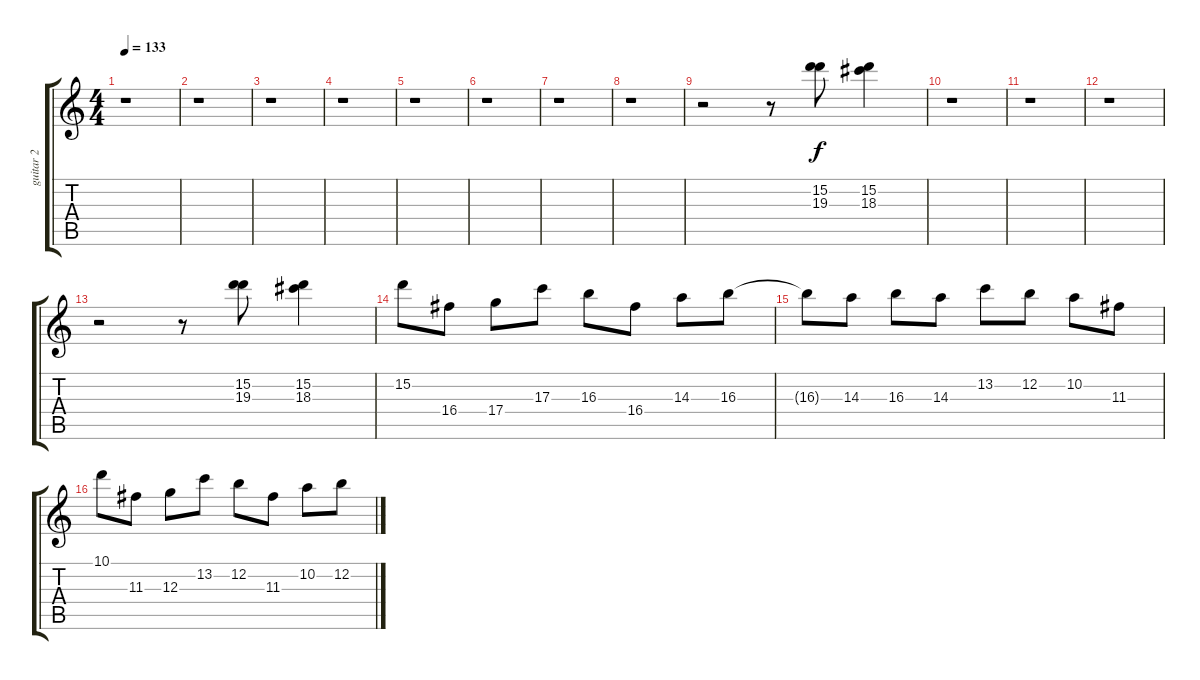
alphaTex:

\track ("guitar 2" "guitar 2") {instrument electricguitarclean}
\staff {score tabs}
\tuning (E4 B3 G3 D3 A2 E2) {hide}
\ts (4 4)
\tempo 133
\clef g2
\ks c
r.1{dy f instrument electricguitarclean} |
r.1 |
r.1 |
r.1 |
r.1 |
r.1 |
r.1 |
r.1 |
r.2 r.8 (15.2 19.3).8 (15.2 18.3).4 |
r.1 |
r.1 |
r.1 |
r.2 r.8 (15.2 19.3).8 (15.2 18.3).4 |
15.2.8{balance 2} 16.4.8 17.4.8 17.3.8 16.3.8 16.4.8 14.3.8 16.3.8 |
16.3{t}.8 14.3.8 16.3.8 14.3.8 13.2.8 12.2.8 10.2.8 11.3.8 |
10.1.8 11.3.8 12.3.8 13.2.8 12.2.8 11.3.8 10.2.8 12.2.8
